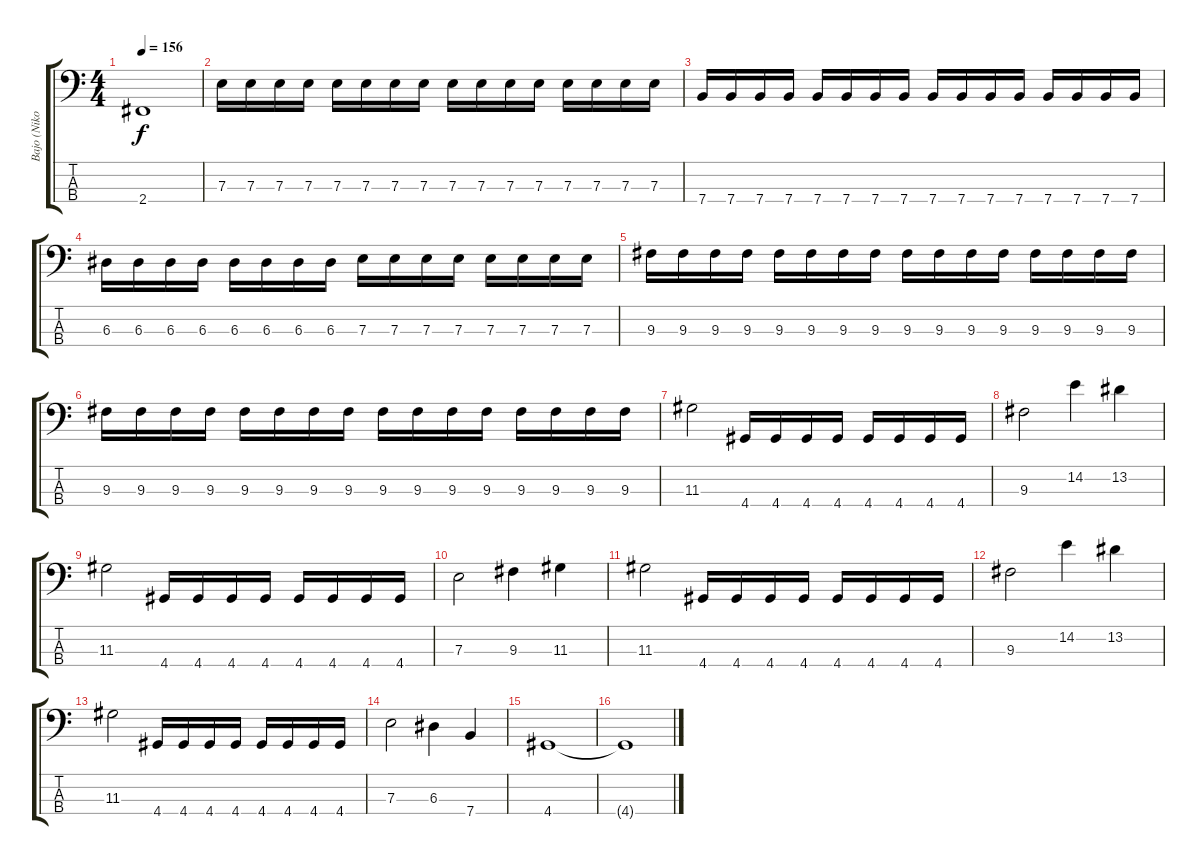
\track ("Bajo (Niko)" "Bajo (Niko") {instrument electricbassfinger}
\staff {score tabs}
\tuning (G2 D2 A1 E1) {hide}
\ts (4 4)
\tempo 156
\clef f4
\ks c
2.4.1{dy f} |
7.3.16 7.3.16 7.3.16 7.3.16 7.3.16 7.3.16 7.3.16 7.3.16 7.3.16 7.3.16 7.3.16 7.3.16 7.3.16 7.3.16 7.3.16 7.3.16 |
7.4.16 7.4.16 7.4.16 7.4.16 7.4.16 7.4.16 7.4.16 7.4.16 7.4.16 7.4.16 7.4.16 7.4.16 7.4.16 7.4.16 7.4.16 7.4.16 |
6.3.16 6.3.16 6.3.16 6.3.16 6.3.16 6.3.16 6.3.16 6.3.16 7.3.16 7.3.16 7.3.16 7.3.16 7.3.16 7.3.16 7.3.16 7.3.16 |
9.3.16 9.3.16 9.3.16 9.3.16 9.3.16 9.3.16 9.3.16 9.3.16 9.3.16 9.3.16 9.3.16 9.3.16 9.3.16 9.3.16 9.3.16 9.3.16 |
9.3.16 9.3.16 9.3.16 9.3.16 9.3.16 9.3.16 9.3.16 9.3.16 9.3.16 9.3.16 9.3.16 9.3.16 9.3.16 9.3.16 9.3.16 9.3.16 |
11.3.2 4.4.16 4.4.16 4.4.16 4.4.16 4.4.16 4.4.16 4.4.16 4.4.16 |
9.3.2 14.2.4 13.2.4 |
11.3.2 4.4.16 4.4.16 4.4.16 4.4.16 4.4.16 4.4.16 4.4.16 4.4.16 |
7.3.2 9.3.4 11.3.4 |
11.3.2 4.4.16 4.4.16 4.4.16 4.4.16 4.4.16 4.4.16 4.4.16 4.4.16 |
9.3.2 14.2.4 13.2.4 |
11.3.2 4.4.16 4.4.16 4.4.16 4.4.16 4.4.16 4.4.16 4.4.16 4.4.16 |
7.3.2 6.3.4 7.4.4 |
4.4.1 |
4.4{t}.1
